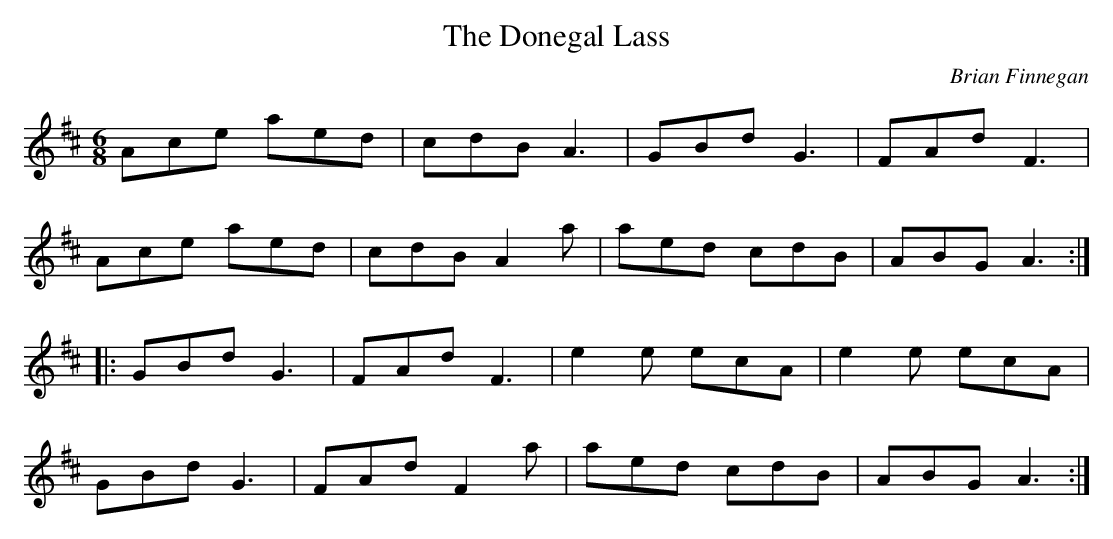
X:1
T:Donegal Lass, The
C:Brian Finnegan
M:6/8
L:1/8
K:Amix
Ace aed|cdB A3|GBd G3|FAd F3|
Ace aed|cdB A2a|aed cdB|ABG A3:|
|:GBd G3|FAd F3|e2e ecA|e2e ecA|
GBd G3|FAd F2a|aed cdB|ABG A3:|
